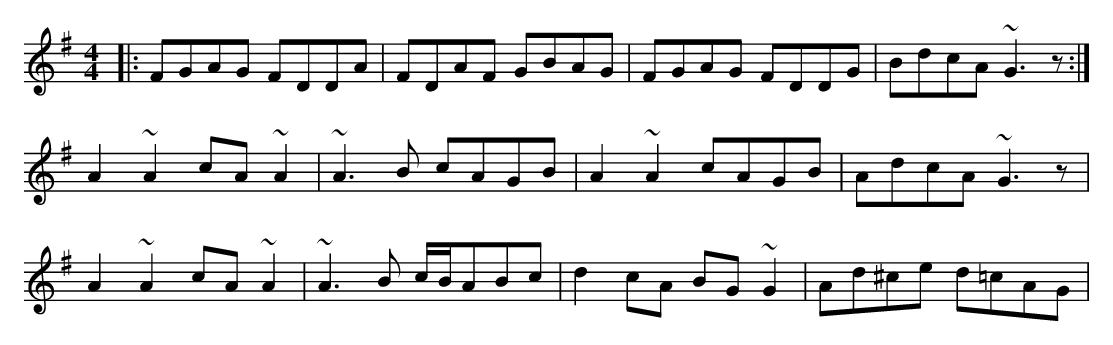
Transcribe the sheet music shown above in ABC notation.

X:1
M:4/4
K:Dmix
|:FGAG FDDA|FDAF GBAG|FGAG FDDG|BdcA ~G3z:|
A2~A2 cA~A2|~A3B cAGB|A2~A2 cAGB|AdcA ~G3z|
A2~A2 cA~A2|~A3B c/B/ABc|d2cA BG~G2|Ad^ce d=cAG|
